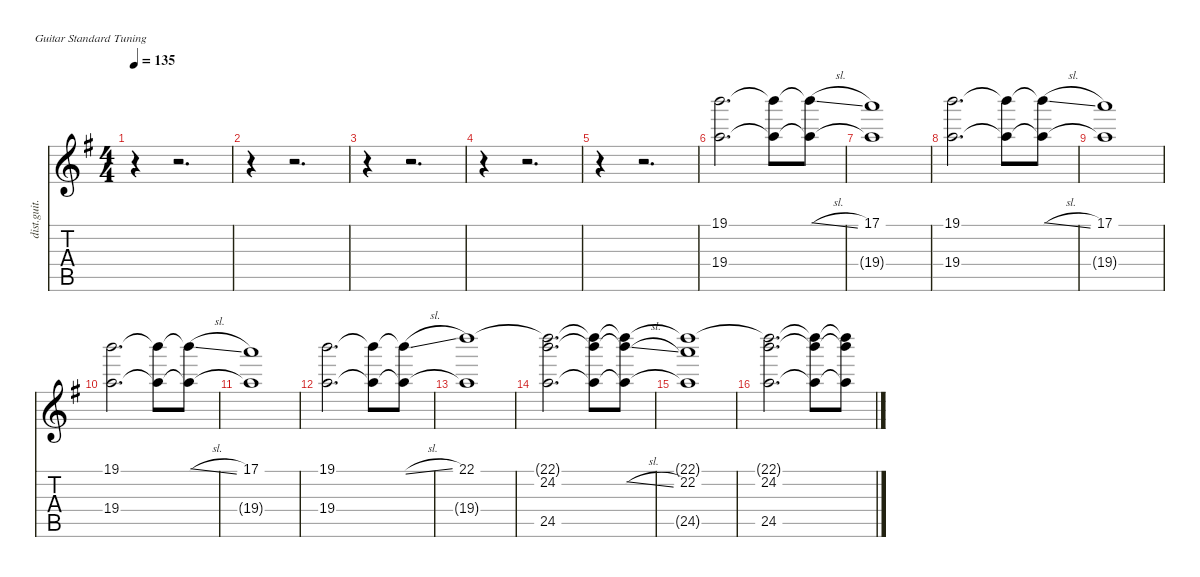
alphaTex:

\defaultSystemsLayout 4
\hideDynamics
\bracketExtendMode nobrackets
\track ("GT3" "dist.guit.") {instrument distortionguitar}
\staff {score tabs}
\tuning (E4 B3 G3 D3 A2 E2)
\ts (4 4)
\tempo 135
\clef g2
\ks eminor
r.4{dy mf beam Down} r.2{d beam Down} |
r.4{beam Down} r.2{d beam Down} |
r.4{beam Down} r.2{d beam Down} |
r.4{beam Down} r.2{d beam Down} |
r.4{beam Down} r.2{d beam Down} |
(19.1{acc forcenatural} 19.4{acc forcenatural}).2{d beam Down} (19.1{t acc forcenatural} 19.4{t acc forcenatural}).8{beam Down} (19.1{sl t acc forcenatural} 19.4{t acc forcenatural}).8{beam Down} |
(17.1{acc forcenatural} 19.4{t acc forcenatural}).1{beam Down} |
(19.1{acc forcenatural} 19.4{acc forcenatural}).2{d beam Down} (19.1{t acc forcenatural} 19.4{t acc forcenatural}).8{beam Down} (19.1{sl t acc forcenatural} 19.4{t acc forcenatural}).8{beam Down} |
(17.1{acc forcenatural} 19.4{t acc forcenatural}).1{beam Down} |
(19.1{acc forcenatural} 19.4{acc forcenatural}).2{d beam Down} (19.1{t acc forcenatural} 19.4{t acc forcenatural}).8{beam Down} (19.1{sl t acc forcenatural} 19.4{t acc forcenatural}).8{beam Down} |
(17.1{acc forcenatural} 19.4{t acc forcenatural}).1{beam Down} |
(19.1{acc forcenatural} 19.4{acc forcenatural}).2{d beam Down} (19.1{t acc forcenatural} 19.4{t acc forcenatural}).8{beam Down} (19.1{sl t acc forcenatural} 19.4{t acc forcenatural}).8{beam Down} |
(22.1{acc forcenatural} 19.4{t acc forcenatural}).1{beam Down} |
(22.1{t acc forcenatural} 24.2{acc forcenatural} 24.5{acc forcenatural}).2{d beam Down} (22.1{t acc forcenatural} 24.2{t acc forcenatural} 24.5{t acc forcenatural}).8{beam Down} (22.1{t acc forcenatural} 24.2{sl t acc forcenatural} 24.5{t acc forcenatural}).8{beam Down} |
(22.1{t acc forcenatural} 22.2{acc forcenatural} 24.5{t acc forcenatural}).1{beam Down} |
(22.1{t acc forcenatural} 24.2{acc forcenatural} 24.5{acc forcenatural}).2{d beam Down} (22.1{t acc forcenatural} 24.2{t acc forcenatural} 24.5{t acc forcenatural}).8{beam Down} (22.1{t acc forcenatural} 24.2{t acc forcenatural} 24.5{t acc forcenatural}).8{beam Down}
